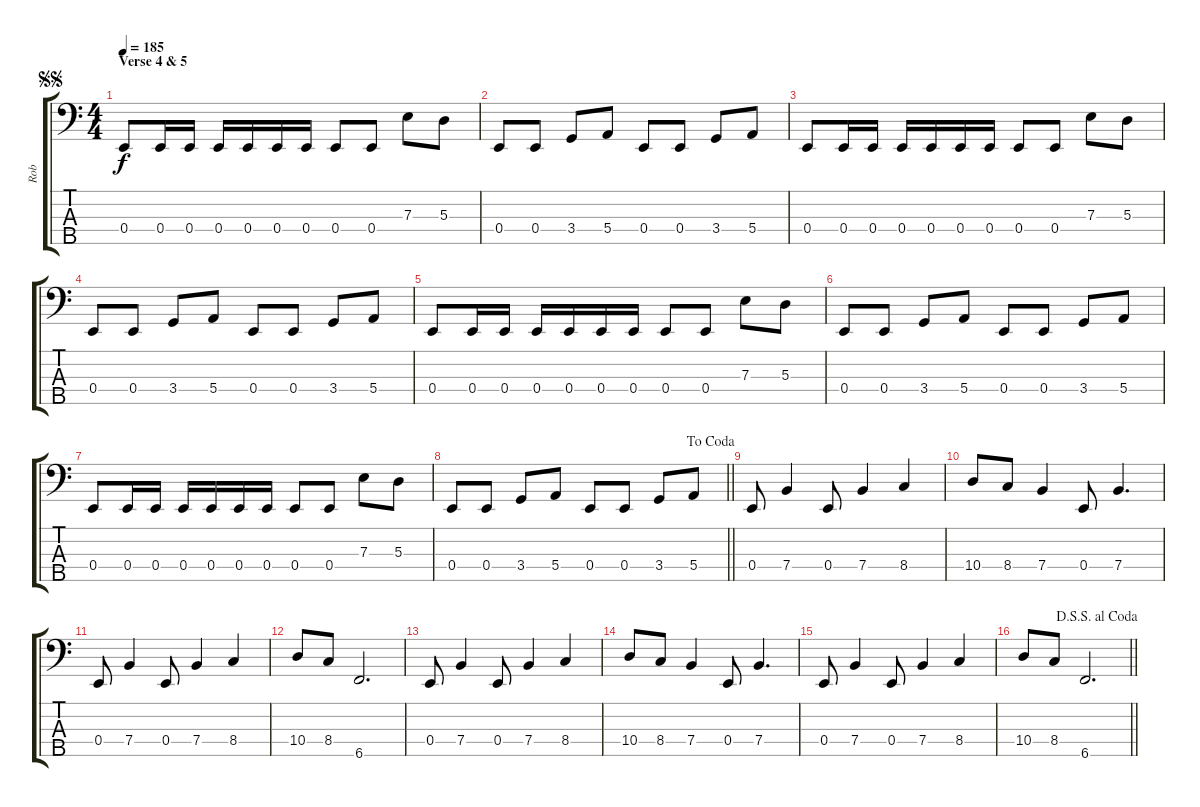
\track ("Rob" "Rob") {instrument electricbassfinger}
\staff {score tabs}
\tuning (G2 D2 A1 E1 B0) {hide}
\ts (4 4)
\section ("" "Verse 4 & 5")
\jump segnosegno
\tempo 185
\clef f4
\ks c
0.4.8{dy f} 0.4.16 0.4.16 0.4.16 0.4.16 0.4.16 0.4.16 0.4.8 0.4.8 7.3.8 5.3.8 |
0.4.8 0.4.8 3.4.8 5.4.8 0.4.8 0.4.8 3.4.8 5.4.8 |
0.4.8 0.4.16 0.4.16 0.4.16 0.4.16 0.4.16 0.4.16 0.4.8 0.4.8 7.3.8 5.3.8 |
0.4.8 0.4.8 3.4.8 5.4.8 0.4.8 0.4.8 3.4.8 5.4.8 |
0.4.8 0.4.16 0.4.16 0.4.16 0.4.16 0.4.16 0.4.16 0.4.8 0.4.8 7.3.8 5.3.8 |
0.4.8 0.4.8 3.4.8 5.4.8 0.4.8 0.4.8 3.4.8 5.4.8 |
0.4.8 0.4.16 0.4.16 0.4.16 0.4.16 0.4.16 0.4.16 0.4.8 0.4.8 7.3.8 5.3.8 |
\jump dacoda
\barLineRight lightlight
0.4.8 0.4.8 3.4.8 5.4.8 0.4.8 0.4.8 3.4.8 5.4.8 |
\section ("" "")
0.4.8 7.4.4 0.4.8 7.4.4 8.4.4 |
10.4.8 8.4.8 7.4.4 0.4.8 7.4.4{d} |
0.4.8 7.4.4 0.4.8 7.4.4 8.4.4 |
10.4.8 8.4.8 6.5.2{d} |
0.4.8 7.4.4 0.4.8 7.4.4 8.4.4 |
10.4.8 8.4.8 7.4.4 0.4.8 7.4.4{d} |
0.4.8 7.4.4 0.4.8 7.4.4 8.4.4 |
\jump dalsegnosegnoalcoda
\barLineRight lightlight
10.4.8 8.4.8 6.5.2{d}
